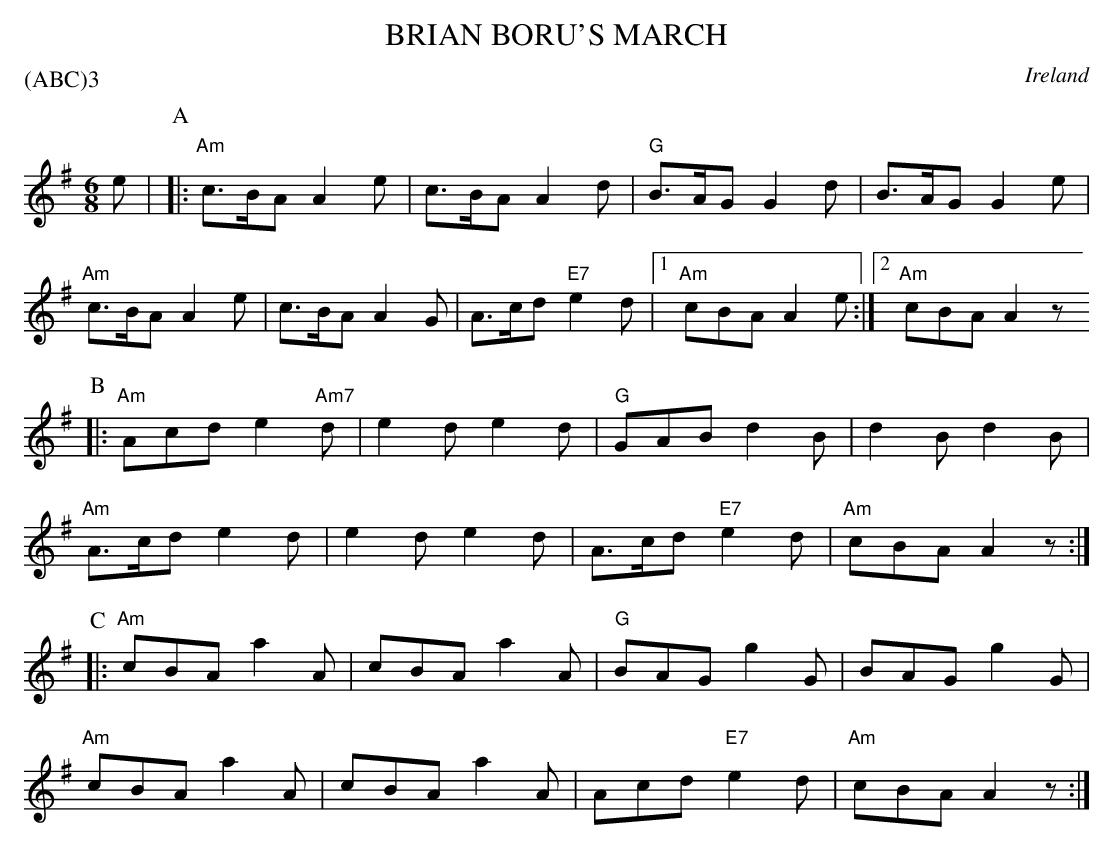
X:1
T: BRIAN BORU'S MARCH
O: Ireland
P:(ABC)3
M:6/8
L:1/8
K:Ador
e |   \
P:A
|: "Am"    c>BA A2 e   |   c>BA A2 d     |  "G" B>AG G2 d   |   B>AG G2 e     |
   "Am"    c>BA A2 e   |   c>BA A2G      |  A>cd "E7" e2d  |1 "Am" cBA A2 e  :|2  "Am" cBA A2 z
P:B
|: "Am"    Acd e2"Am7"d   |   e2d e2d    |  "G"GAB d2B     |d2B d2B          |
   "Am"    A>cd e2d       |   e2d e2d    |  A>cd "E7"e2d   | "Am" cBA A2 z   :|
P:C
|: "Am" cBA a2A  |  cBA a2A        |   "G"  BAG g2G   |    BAG g2G       |
   "Am" cBA a2A  |   cBA a2A       |   Acd "E7"e2d    | "Am" cBA A2 z    :|
